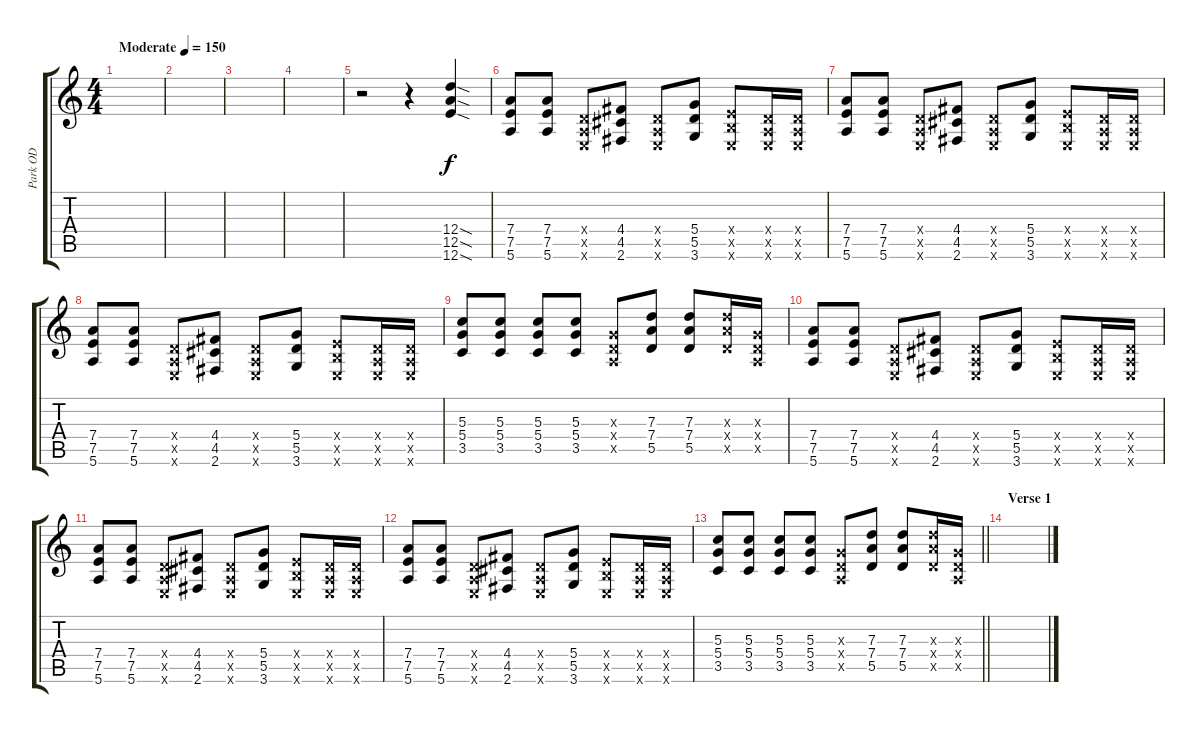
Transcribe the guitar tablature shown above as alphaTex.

\track ("Park OD" "Park OD") {instrument distortionguitar}
\staff {score tabs}
\tuning (E4 B3 G3 D3 A2 E2) {hide}
\ts (4 4)
\tempo (150 "Moderate")
\clef g2
\ks c
|
|
|
|
r.2 r.4 (12.4{sod} 12.5{sod} 12.6{sod}).4 |
(7.4 7.5 5.6).8 (7.4 7.5 5.6).8 (0.4{x} 0.5{x} 0.6{x}).8 (4.4 4.5 2.6).8 (0.4{x} 0.5{x} 0.6{x}).8 (5.4 5.5 3.6).8 (2.4{x} 2.5{x} 0.6{x}).8 (0.4{x} 0.5{x} 0.6{x}).16 (0.4{x} 0.5{x} 0.6{x}).16 |
(7.4 7.5 5.6).8 (7.4 7.5 5.6).8 (0.4{x} 0.5{x} 0.6{x}).8 (4.4 4.5 2.6).8 (0.4{x} 0.5{x} 0.6{x}).8 (5.4 5.5 3.6).8 (2.4{x} 2.5{x} 0.6{x}).8 (0.4{x} 0.5{x} 0.6{x}).16 (0.4{x} 0.5{x} 0.6{x}).16 |
(7.4 7.5 5.6).8 (7.4 7.5 5.6).8 (0.4{x} 0.5{x} 0.6{x}).8 (4.4 4.5 2.6).8 (0.4{x} 0.5{x} 0.6{x}).8 (5.4 5.5 3.6).8 (2.4{x} 2.5{x} 0.6{x}).8 (0.4{x} 0.5{x} 0.6{x}).16 (0.4{x} 0.5{x} 0.6{x}).16 |
(5.3 5.4 3.5).8 (5.3 5.4 3.5).8 (5.3 5.4 3.5).8 (5.3 5.4 3.5).8 (0.3{x} 0.4{x} 0.5{x}).8 (7.3 7.4 5.5).8 (7.3 7.4 5.5).8 (7.3{x} 7.4{x} 5.5{x}).16 (0.3{x} 0.4{x} 0.5{x}).16 |
(7.4 7.5 5.6).8 (7.4 7.5 5.6).8 (0.4{x} 0.5{x} 0.6{x}).8 (4.4 4.5 2.6).8 (0.4{x} 0.5{x} 0.6{x}).8 (5.4 5.5 3.6).8 (2.4{x} 2.5{x} 0.6{x}).8 (0.4{x} 0.5{x} 0.6{x}).16 (0.4{x} 0.5{x} 0.6{x}).16 |
(7.4 7.5 5.6).8 (7.4 7.5 5.6).8 (0.4{x} 0.5{x} 0.6{x}).8 (4.4 4.5 2.6).8 (0.4{x} 0.5{x} 0.6{x}).8 (5.4 5.5 3.6).8 (2.4{x} 2.5{x} 0.6{x}).8 (0.4{x} 0.5{x} 0.6{x}).16 (0.4{x} 0.5{x} 0.6{x}).16 |
(7.4 7.5 5.6).8 (7.4 7.5 5.6).8 (0.4{x} 0.5{x} 0.6{x}).8 (4.4 4.5 2.6).8 (0.4{x} 0.5{x} 0.6{x}).8 (5.4 5.5 3.6).8 (2.4{x} 2.5{x} 0.6{x}).8 (0.4{x} 0.5{x} 0.6{x}).16 (0.4{x} 0.5{x} 0.6{x}).16 |
\barLineRight lightlight
(5.3 5.4 3.5).8 (5.3 5.4 3.5).8 (5.3 5.4 3.5).8 (5.3 5.4 3.5).8 (0.3{x} 0.4{x} 0.5{x}).8 (7.3 7.4 5.5).8 (7.3 7.4 5.5).8 (7.3{x} 7.4{x} 5.5{x}).16 (0.3{x} 0.4{x} 0.5{x}).16 |
\section ("" "Verse 1")
